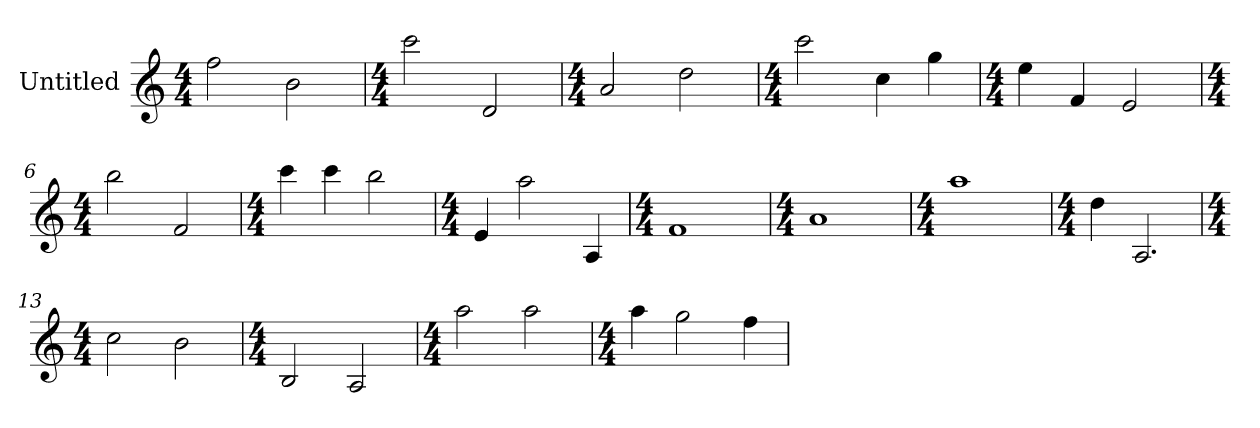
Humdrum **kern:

**kern
*part1
*staff1
*I"Untitled
*k[]
*C:
*M4/4
=1
2ff
2b
=2
*k[]
*C:
*M4/4
2ccc
2d
=3
*k[]
*C:
*M4/4
2a
2dd
=4
*k[]
*C:
*M4/4
2ccc
4cc
4gg
=5
*k[]
*C:
*M4/4
4ee
4f
2e
=6
*k[]
*C:
*M4/4
2bb
2f
=7
*k[]
*C:
*M4/4
4ccc
4ccc
2bb
=8
*k[]
*C:
*M4/4
4e
2aa
4A
=9
*k[]
*C:
*M4/4
1f
=10
*k[]
*C:
*M4/4
1a
=11
*k[]
*C:
*M4/4
1aa
=12
*k[]
*C:
*M4/4
4dd
!LO:N:vis=2.
2A
=13
*k[]
*C:
*M4/4
2cc
2b
=14
*k[]
*C:
*M4/4
2B
2A
=15
*k[]
*C:
*M4/4
2aa
2aa
=16
*k[]
*C:
*M4/4
4aa
2gg
4ff
=
*-
